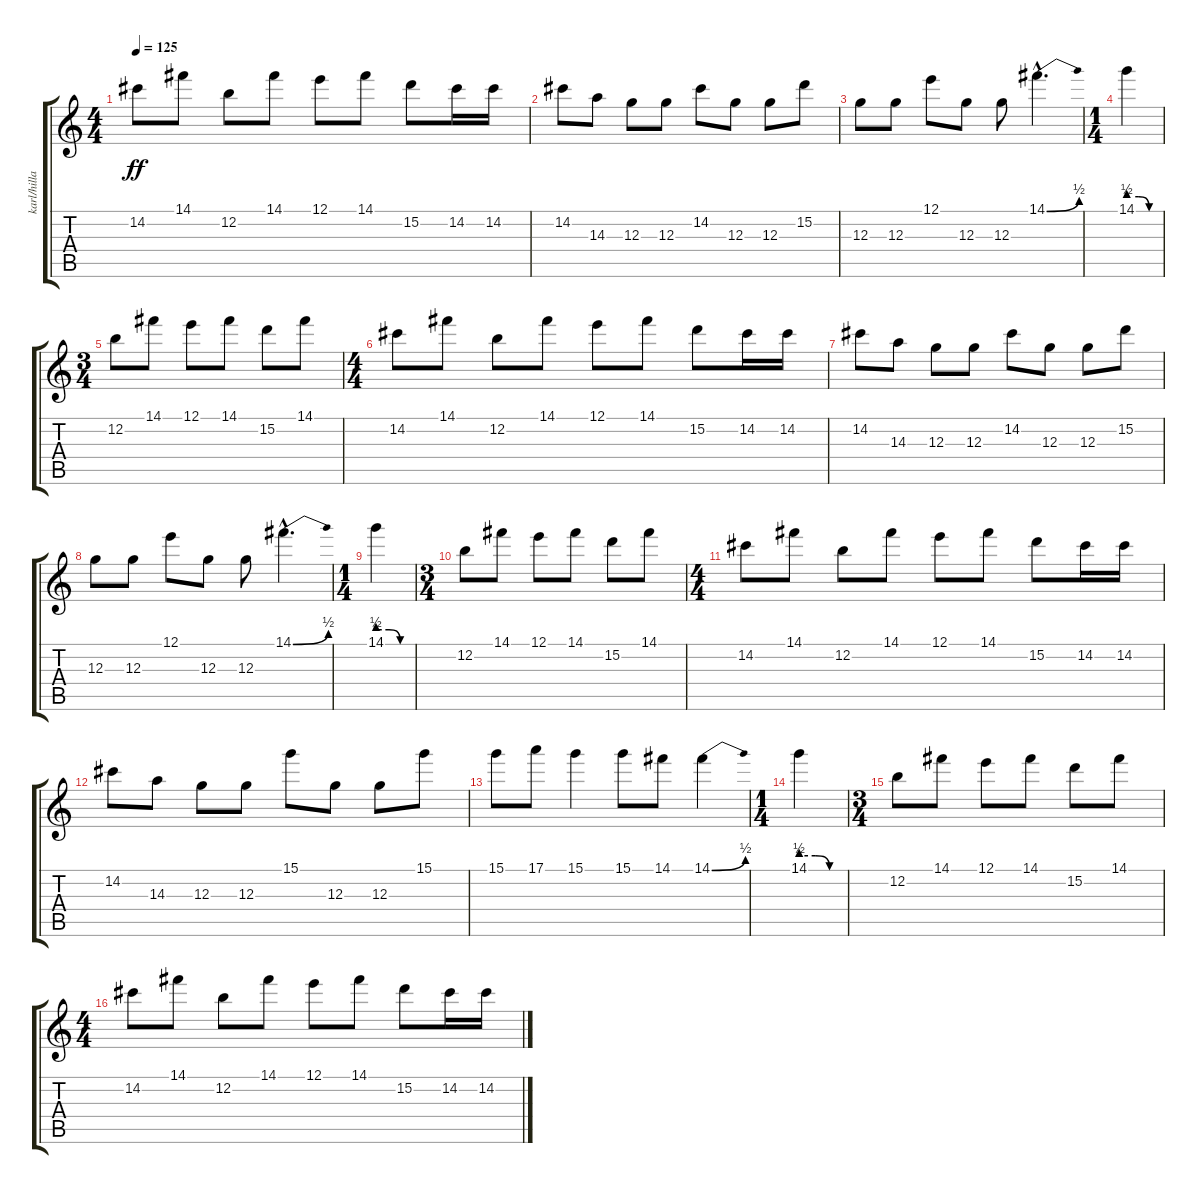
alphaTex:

\track ("karl/hillary" "karl/hilla") {instrument overdrivenguitar}
\staff {score tabs}
\tuning (E4 B3 G3 D3 A2 E2) {hide}
\ts (4 4)
\tempo 125
\clef g2
\ks c
14.2.8{dy ff} 14.1.8 12.2.8 14.1.8 12.1.8 14.1.8 15.2.8 14.2.16 14.2.16 |
14.2.8 14.3.8 12.3.8 12.3.8 14.2.8 12.3.8 12.3.8 15.2.8 |
12.3.8 12.3.8 12.1.8 12.3.8 12.3.8 14.1{be (bend 0 0 60 2) hac}.4{d} |
\ts (1 4)
14.1{be (custom 0 2 20 2 40 0 60 0)}.4 |
\ts (3 4)
12.2.8 14.1.8 12.1.8 14.1.8 15.2.8 14.1.8 |
\ts (4 4)
14.2.8 14.1.8 12.2.8 14.1.8 12.1.8 14.1.8 15.2.8 14.2.16 14.2.16 |
14.2.8 14.3.8 12.3.8 12.3.8 14.2.8 12.3.8 12.3.8 15.2.8 |
12.3.8 12.3.8 12.1.8 12.3.8 12.3.8 14.1{be (bend 0 0 60 2) hac}.4{d} |
\ts (1 4)
14.1{be (custom 0 2 20 2 40 0 60 0)}.4 |
\ts (3 4)
12.2.8 14.1.8 12.1.8 14.1.8 15.2.8 14.1.8 |
\ts (4 4)
14.2.8 14.1.8 12.2.8 14.1.8 12.1.8 14.1.8 15.2.8 14.2.16 14.2.16 |
14.2.8 14.3.8 12.3.8 12.3.8 15.1.8 12.3.8 12.3.8 15.1.8 |
15.1.8 17.1.8 15.1.4 15.1.8 14.1.8 14.1{be (bend 0 0 60 2)}.4 |
\ts (1 4)
14.1{be (custom 0 2 20 2 40 0 60 0)}.4 |
\ts (3 4)
12.2.8 14.1.8 12.1.8 14.1.8 15.2.8 14.1.8 |
\ts (4 4)
14.2.8 14.1.8 12.2.8 14.1.8 12.1.8 14.1.8 15.2.8 14.2.16 14.2.16
